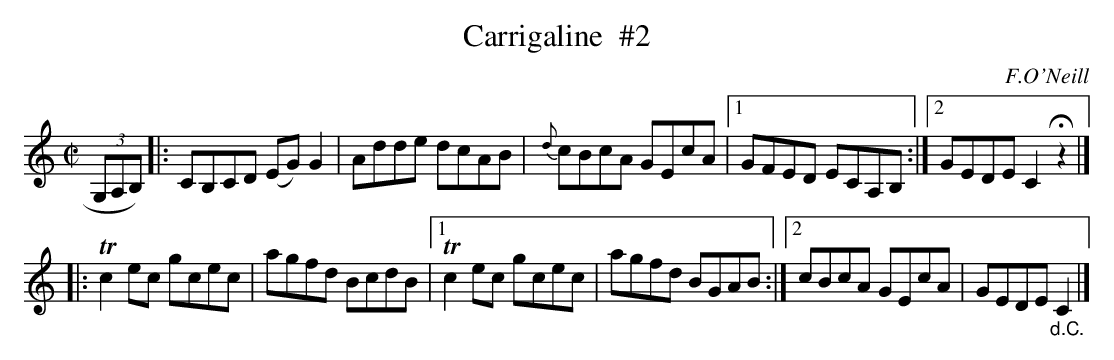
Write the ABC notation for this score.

X:1
T: Carrigaline  #2
M: C|
L: 1/8
O: F.O'Neill
K: C
(3G,A,B,) |: CB,CD (EG)G2 | Adde dcAB | {d}cBcA GEcA |1 GFED ECA,B, :|2 GEDE C2Hz2 |]
|: Tc2ec gcec | agfd BcdB |1 Tc2ec gcec | agfd BGAB :|2 cBcA GEcA | GEDE "_d.C."C2 |]
